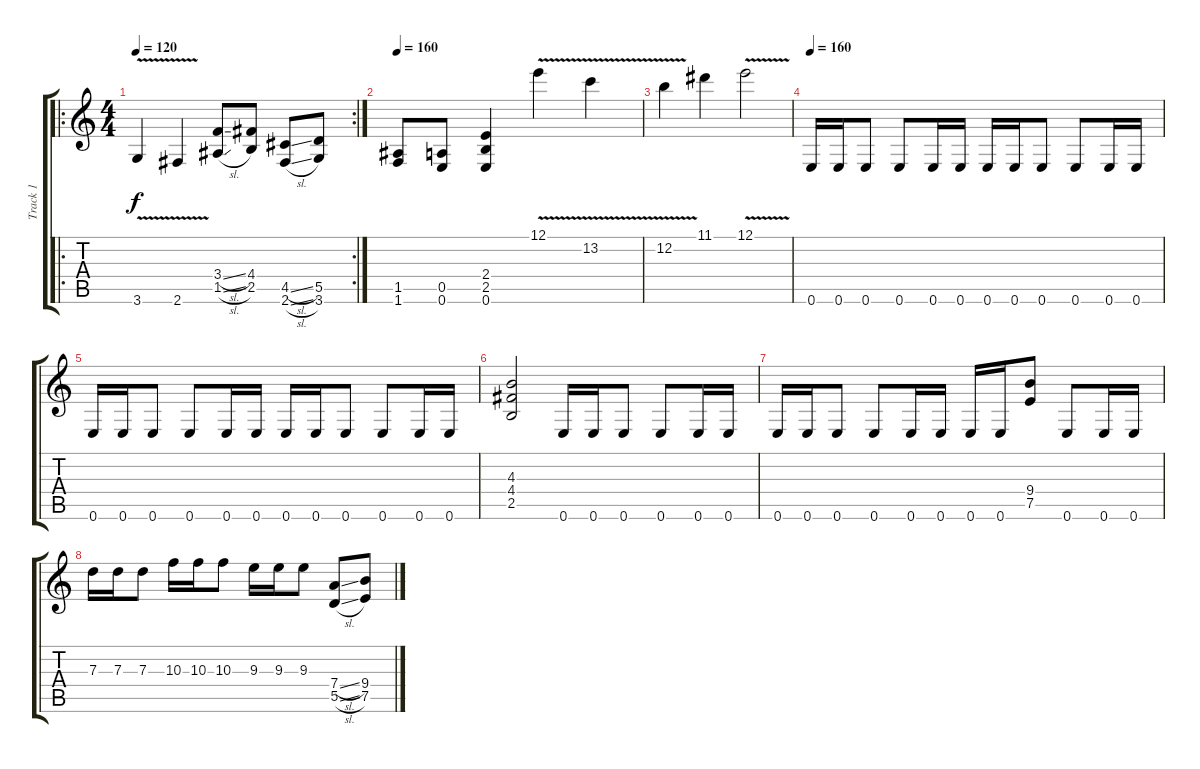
\track ("Track 1" "Track 1") {instrument distortionguitar}
\staff {score tabs}
\tuning (E4 B3 G3 D3 A2 E2) {hide}
\ro
\rc 2
\ts (4 4)
\tempo 120
\clef g2
\ks c
3.6{v}.4{dy f} 2.6{v}.4 (3.4{sl} 1.5{sl}).8 (4.4 2.5).8 (4.5{sl} 2.6{sl}).8 (5.5 3.6).8 |
\tempo 160
(1.5 1.6).8 (0.5 0.6).8 (2.4 2.5 0.6).4 12.1{v}.4 13.2{v}.4 |
12.2{v}.4 11.1.4 12.1{v}.2 |
\tempo 160
0.6.16 0.6.16 0.6.8 0.6.8 0.6.16 0.6.16 0.6.16 0.6.16 0.6.8 0.6.8 0.6.16 0.6.16 |
0.6.16 0.6.16 0.6.8 0.6.8 0.6.16 0.6.16 0.6.16 0.6.16 0.6.8 0.6.8 0.6.16 0.6.16 |
(4.3 4.4 2.5).2 0.6.16 0.6.16 0.6.8 0.6.8 0.6.16 0.6.16 |
0.6.16 0.6.16 0.6.8 0.6.8 0.6.16 0.6.16 0.6.16 0.6.16 (9.4 7.5).8 0.6.8 0.6.16 0.6.16 |
7.3.16 7.3.16 7.3.8 10.3.16 10.3.16 10.3.8 9.3.16 9.3.16 9.3.8 (7.4{sl} 5.5{sl}).8 (9.4 7.5).8
